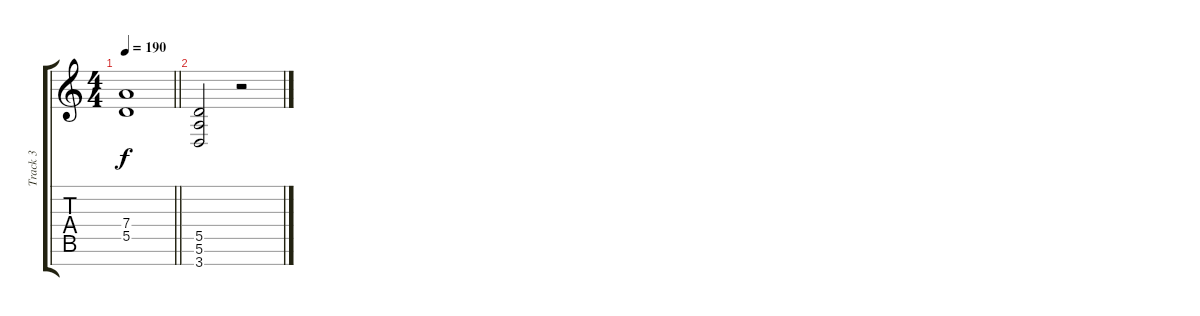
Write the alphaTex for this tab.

\track ("Track 3" "Track 3") {instrument distortionguitar}
\staff {score tabs}
\tuning (E4 B3 G3 D3 A2 E2 B1) {hide}
\ts (4 4)
\tempo 190
\clef g2
\barLineRight lightlight
\ks c
(7.4 5.5).1{dy f} |
(5.5 5.6 3.7).2 r.2
